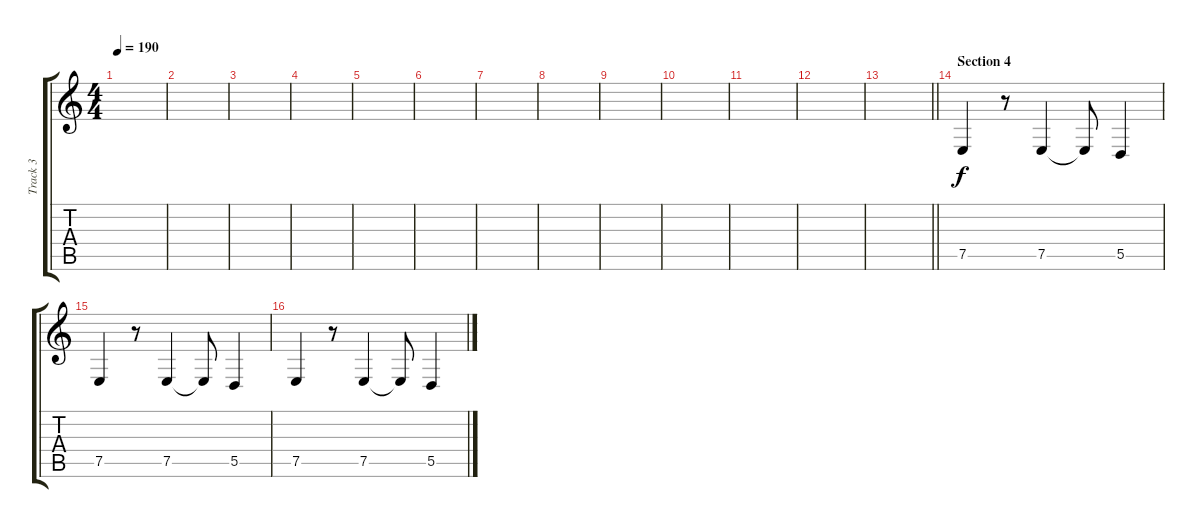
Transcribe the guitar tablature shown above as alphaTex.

\track ("Track 3" "Track 3") {instrument choiraahs}
\staff {score tabs}
\tuning (E4 B3 G3 D3 A2 E2) {hide}
\ts (4 4)
\tempo 190
\clef g2
\ks c
|
|
|
|
|
|
|
|
|
|
|
|
\barLineRight lightlight
|
\section ("" "Section 4")
7.5.4 r.8 7.5.4 7.5{t}.8 5.5.4 |
7.5.4 r.8 7.5.4 7.5{t}.8 5.5.4 |
7.5.4 r.8 7.5.4 7.5{t}.8 5.5.4
